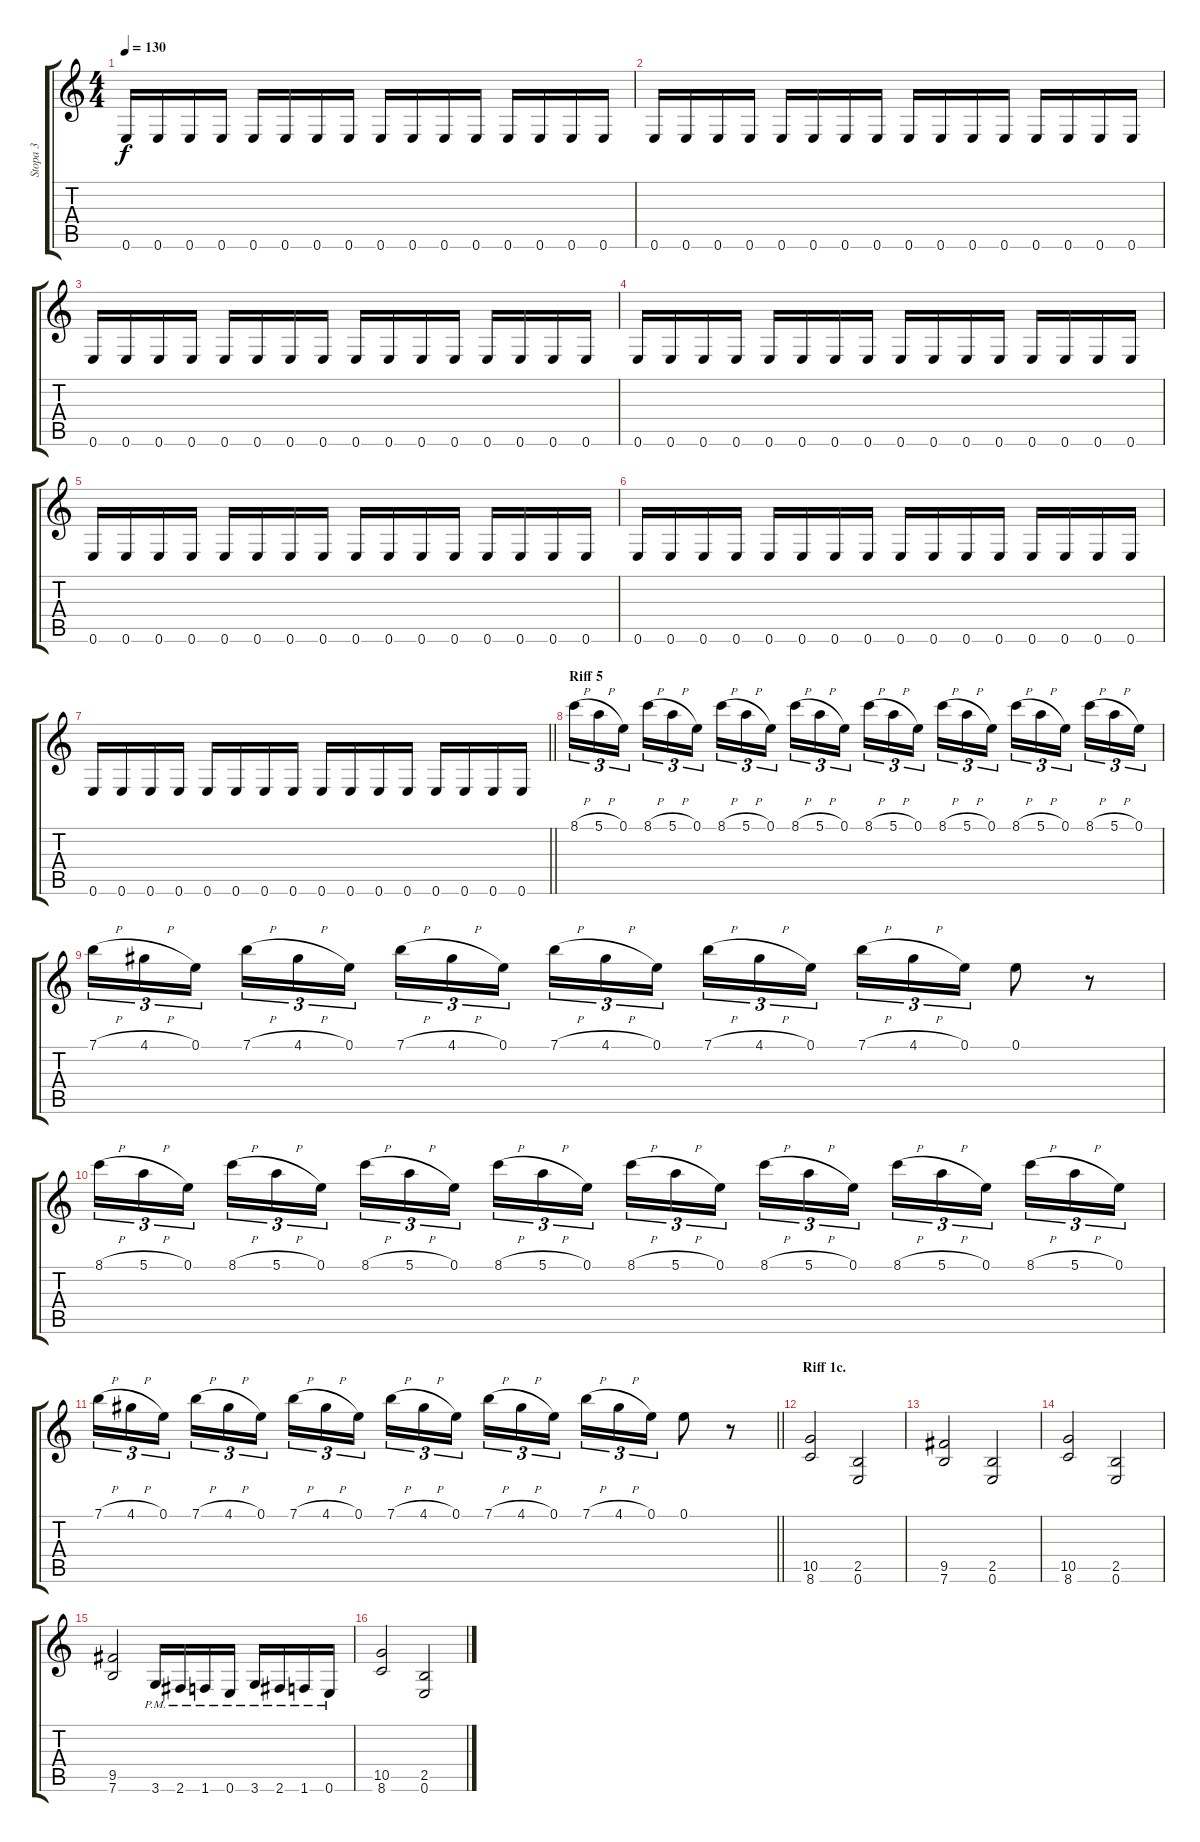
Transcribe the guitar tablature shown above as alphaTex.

\track ("Stopa 3" "Stopa 3") {instrument distortionguitar}
\staff {score tabs}
\tuning (E4 B3 G3 D3 A2 E2) {hide}
\ts (4 4)
\tempo 130
\clef g2
\ks c
0.6.16{dy f} 0.6.16 0.6.16 0.6.16 0.6.16 0.6.16 0.6.16 0.6.16 0.6.16 0.6.16 0.6.16 0.6.16 0.6.16 0.6.16 0.6.16 0.6.16 |
0.6.16 0.6.16 0.6.16 0.6.16 0.6.16 0.6.16 0.6.16 0.6.16 0.6.16 0.6.16 0.6.16 0.6.16 0.6.16 0.6.16 0.6.16 0.6.16 |
0.6.16 0.6.16 0.6.16 0.6.16 0.6.16 0.6.16 0.6.16 0.6.16 0.6.16 0.6.16 0.6.16 0.6.16 0.6.16 0.6.16 0.6.16 0.6.16 |
0.6.16 0.6.16 0.6.16 0.6.16 0.6.16 0.6.16 0.6.16 0.6.16 0.6.16 0.6.16 0.6.16 0.6.16 0.6.16 0.6.16 0.6.16 0.6.16 |
0.6.16 0.6.16 0.6.16 0.6.16 0.6.16 0.6.16 0.6.16 0.6.16 0.6.16 0.6.16 0.6.16 0.6.16 0.6.16 0.6.16 0.6.16 0.6.16 |
0.6.16 0.6.16 0.6.16 0.6.16 0.6.16 0.6.16 0.6.16 0.6.16 0.6.16 0.6.16 0.6.16 0.6.16 0.6.16 0.6.16 0.6.16 0.6.16 |
\barLineRight lightlight
0.6.16 0.6.16 0.6.16 0.6.16 0.6.16 0.6.16 0.6.16 0.6.16 0.6.16 0.6.16 0.6.16 0.6.16 0.6.16 0.6.16 0.6.16 0.6.16 |
\section ("" "Riff 5")
8.1{h}.16{tu (3 2)} 5.1{h}.16{tu (3 2)} 0.1.16{tu (3 2) beam splitsecondary} 8.1{h}.16{tu (3 2)} 5.1{h}.16{tu (3 2)} 0.1.16{tu (3 2)} 8.1{h}.16{tu (3 2)} 5.1{h}.16{tu (3 2)} 0.1.16{tu (3 2) beam splitsecondary} 8.1{h}.16{tu (3 2)} 5.1{h}.16{tu (3 2)} 0.1.16{tu (3 2)} 8.1{h}.16{tu (3 2)} 5.1{h}.16{tu (3 2)} 0.1.16{tu (3 2) beam splitsecondary} 8.1{h}.16{tu (3 2)} 5.1{h}.16{tu (3 2)} 0.1.16{tu (3 2)} 8.1{h}.16{tu (3 2)} 5.1{h}.16{tu (3 2)} 0.1.16{tu (3 2) beam splitsecondary} 8.1{h}.16{tu (3 2)} 5.1{h}.16{tu (3 2)} 0.1.16{tu (3 2)} |
7.1{h}.16{tu (3 2)} 4.1{h}.16{tu (3 2)} 0.1.16{tu (3 2) beam splitsecondary} 7.1{h}.16{tu (3 2)} 4.1{h}.16{tu (3 2)} 0.1.16{tu (3 2)} 7.1{h}.16{tu (3 2)} 4.1{h}.16{tu (3 2)} 0.1.16{tu (3 2) beam splitsecondary} 7.1{h}.16{tu (3 2)} 4.1{h}.16{tu (3 2)} 0.1.16{tu (3 2)} 7.1{h}.16{tu (3 2)} 4.1{h}.16{tu (3 2)} 0.1.16{tu (3 2) beam splitsecondary} 7.1{h}.16{tu (3 2)} 4.1{h}.16{tu (3 2)} 0.1.16{tu (3 2)} 0.1.8 r.8 |
8.1{h}.16{tu (3 2)} 5.1{h}.16{tu (3 2)} 0.1.16{tu (3 2) beam splitsecondary} 8.1{h}.16{tu (3 2)} 5.1{h}.16{tu (3 2)} 0.1.16{tu (3 2)} 8.1{h}.16{tu (3 2)} 5.1{h}.16{tu (3 2)} 0.1.16{tu (3 2) beam splitsecondary} 8.1{h}.16{tu (3 2)} 5.1{h}.16{tu (3 2)} 0.1.16{tu (3 2)} 8.1{h}.16{tu (3 2)} 5.1{h}.16{tu (3 2)} 0.1.16{tu (3 2) beam splitsecondary} 8.1{h}.16{tu (3 2)} 5.1{h}.16{tu (3 2)} 0.1.16{tu (3 2)} 8.1{h}.16{tu (3 2)} 5.1{h}.16{tu (3 2)} 0.1.16{tu (3 2) beam splitsecondary} 8.1{h}.16{tu (3 2)} 5.1{h}.16{tu (3 2)} 0.1.16{tu (3 2)} |
\barLineRight lightlight
7.1{h}.16{tu (3 2)} 4.1{h}.16{tu (3 2)} 0.1.16{tu (3 2) beam splitsecondary} 7.1{h}.16{tu (3 2)} 4.1{h}.16{tu (3 2)} 0.1.16{tu (3 2)} 7.1{h}.16{tu (3 2)} 4.1{h}.16{tu (3 2)} 0.1.16{tu (3 2) beam splitsecondary} 7.1{h}.16{tu (3 2)} 4.1{h}.16{tu (3 2)} 0.1.16{tu (3 2)} 7.1{h}.16{tu (3 2)} 4.1{h}.16{tu (3 2)} 0.1.16{tu (3 2) beam splitsecondary} 7.1{h}.16{tu (3 2)} 4.1{h}.16{tu (3 2)} 0.1.16{tu (3 2)} 0.1.8 r.8 |
\section ("" "Riff 1c.")
(10.5 8.6).2 (2.5 0.6).2 |
(9.5 7.6).2 (2.5 0.6).2 |
(10.5 8.6).2 (2.5 0.6).2 |
(9.5 7.6).2 3.6{pm}.16 2.6{pm}.16 1.6{pm}.16 0.6{pm}.16 3.6{pm}.16 2.6{pm}.16 1.6{pm}.16 0.6{pm}.16 |
(10.5 8.6).2 (2.5 0.6).2
